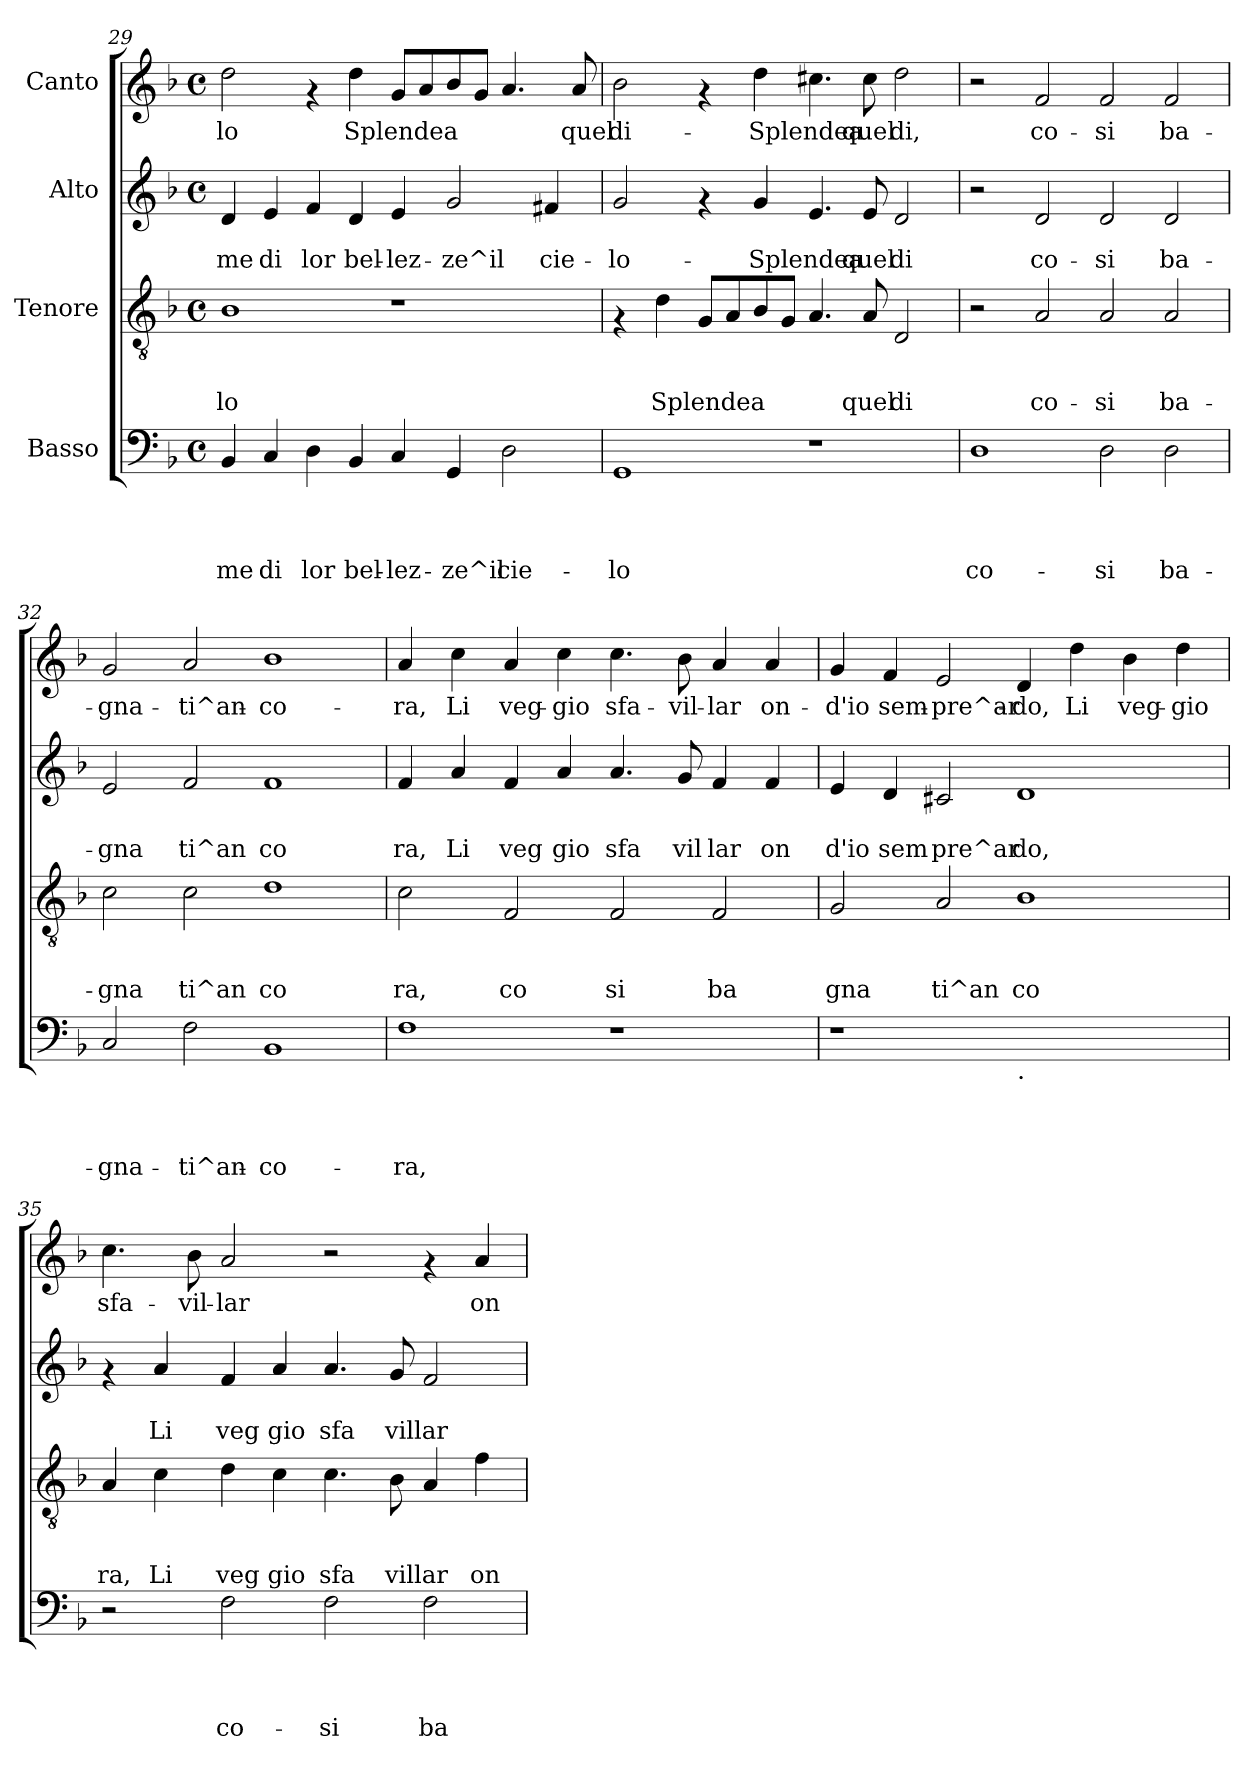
**kern	**text	**text	**text	**text	**kern	**text	**text	**text	**kern	**text	**text	**kern	**text
*part4	*part4	*part4	*part4	*part4	*part3	*part3	*part3	*part3	*part2	*part2	*part2	*part1	*part1
*staff4	*staff4	*staff4	*staff4	*staff4	*staff3	*staff3	*staff3	*staff3	*staff2	*staff2	*staff2	*staff1	*staff1
*I"Basso	*	*	*	*	*I"Tenore	*	*	*	*I"Alto	*	*	*I"Canto	*
*clefF4	*	*	*	*	*clefGv2	*	*	*	*clefG2	*	*	*clefG2	*
*k[b-]	*	*	*	*	*k[b-]	*	*	*	*k[b-]	*	*	*k[b-]	*
*F:	*	*	*	*	*F:	*	*	*	*F:	*	*	*F:	*
*M4/4	*	*	*	*	*M4/4	*	*	*	*M4/4	*	*	*M4/4	*
*met(c)	*	*	*	*	*met(c)	*	*	*	*met(c)	*	*	*met(c)	*
=29	=29	=29	=29	=29	=29	=29	=29	=29	=29	=29	=29	=29	=29
!	!	!	!	!LO:LY:b	!	!	!	!LO:LY:b	!	!	!LO:LY:b	!	!LO:LY:b
4BB-/	.	.	.	-me	1B-	.	.	-lo	4d/	.	-me	2dd\	-lo
!	!	!	!	!LO:LY:b	!	!	!	!	!	!	!LO:LY:b	!	!
4C/	.	.	.	di	.	.	.	.	4e/	.	di	.	.
!	!	!	!	!LO:LY:b	!	!	!	!	!	!	!LO:LY:b	!	!
4D\	.	.	.	lor	.	.	.	.	4f/	.	lor	4rf	.
!	!	!	!	!LO:LY:b	!	!	!	!	!	!	!LO:LY:b	!	!LO:LY:b
4BB-/	.	.	.	bel-	.	.	.	.	4d/	.	bel-	4dd\	Splendea
!	!	!	!	!LO:LY:b	!	!	!	!	!	!	!LO:LY:b	!	!
4C/	.	.	.	-lez-	1r	.	.	.	4e/	.	-lez-	8g/L	.
.	.	.	.	.	.	.	.	.	.	.	.	8a/	.
!	!	!	!	!LO:LY:b	!	!	!	!	!	!	!LO:LY:b	!	!
4GG/	.	.	.	-ze^il	.	.	.	.	2g/	.	-ze^il	8b-/	.
.	.	.	.	.	.	.	.	.	.	.	.	8g/J	.
!	!	!	!	!LO:LY:b	!	!	!	!	!	!	!	!	!
2D\	.	.	.	cie-	.	.	.	.	.	.	.	4.a/	.
!	!	!	!	!	!	!	!	!	!	!	!LO:LY:b	!	!
.	.	.	.	.	.	.	.	.	4f#X/	.	cie-	.	.
!	!	!	!	!	!	!	!	!	!	!	!	!	!LO:LY:b
.	.	.	.	.	.	.	.	.	.	.	.	8a/	quel
=30	=30	=30	=30	=30	=30	=30	=30	=30	=30	=30	=30	=30	=30
!	!	!	!	!LO:LY:b	!	!	!	!	!	!	!LO:LY:b	!	!LO:LY:b
1GG	.	.	.	-lo	4rF	.	.	.	2g/	.	-lo-	2b-\	di-
!	!	!	!	!	!	!	!	!LO:LY:b	!	!	!	!	!
.	.	.	.	.	4d\	.	.	Splendea	.	.	.	.	.
.	.	.	.	.	8G/L	.	.	.	4rf	.	.	4rf	.
.	.	.	.	.	8A/	.	.	.	.	.	.	.	.
!	!	!	!	!	!	!	!	!	!	!	!LO:LY:b	!	!LO:LY:b
.	.	.	.	.	8B-/	.	.	.	4g/	.	-Splendea	4dd\	-Splendea
.	.	.	.	.	8G/J	.	.	.	.	.	.	.	.
1r	.	.	.	.	4.A/	.	.	.	4.e/	.	.	4.cc#X\	.
!	!	!	!	!	!	!	!	!LO:LY:b	!	!	!LO:LY:b	!	!LO:LY:b
.	.	.	.	.	8A/	.	.	quel	8e/	.	quel	8cc#\	quel
!	!	!	!	!	!	!	!	!LO:LY:b	!	!	!LO:LY:b	!	!LO:LY:b
.	.	.	.	.	2D/	.	.	di	2d/	.	di	2dd\	di,
=31	=31	=31	=31	=31	=31	=31	=31	=31	=31	=31	=31	=31	=31
!	!	!	!	!LO:LY:b	!	!	!	!	!	!	!	!	!
1D	.	.	.	co-	2r	.	.	.	2r	.	.	2r	.
!	!	!	!	!	!	!	!	!LO:LY:b	!	!	!LO:LY:b	!	!LO:LY:b
.	.	.	.	.	2A/	.	.	co-	2d/	.	co-	2f/	co-
!	!	!	!	!LO:LY:b	!	!	!	!LO:LY:b	!	!	!LO:LY:b	!	!LO:LY:b
2D\	.	.	.	-si	2A/	.	.	-si	2d/	.	-si	2f/	-si
!	!	!	!	!LO:LY:b	!	!	!	!LO:LY:b	!	!	!LO:LY:b	!	!LO:LY:b
2D\	.	.	.	ba-	2A/	.	.	ba-	2d/	.	ba-	2f/	ba-
!!LO:PB:g=z
=32	=32	=32	=32	=32	=32	=32	=32	=32	=32	=32	=32	=32	=32
!	!	!	!	!LO:LY:b	!	!	!	!LO:LY:b	!	!	!LO:LY:b	!	!LO:LY:b
2C/	.	.	.	-gna-	2c\	.	.	-gna	2e/	.	-gna	2g/	-gna-
!	!	!	!	!LO:LY:b	!	!	!	!LO:LY:b	!	!	!LO:LY:b	!	!LO:LY:b
2F\	.	.	.	-ti^an-	2c\	.	.	ti^an	2f/	.	ti^an	2a/	-ti^an-
!	!	!	!	!LO:LY:b	!	!	!	!LO:LY:b	!	!	!LO:LY:b	!	!LO:LY:b
1BB-	.	.	.	-co-	1d	.	.	co	1f	.	co	1b-	-co-
=33	=33	=33	=33	=33	=33	=33	=33	=33	=33	=33	=33	=33	=33
!	!	!	!	!LO:LY:b	!	!	!	!LO:LY:b	!	!	!LO:LY:b	!	!LO:LY:b
1F	.	.	.	-ra,	2c\	.	.	ra,	4f/	.	ra,	4a/	-ra,
!	!	!	!	!	!	!	!	!	!	!	!LO:LY:b	!	!LO:LY:b
.	.	.	.	.	.	.	.	.	4a/	.	Li	4cc\	Li
!	!	!	!	!	!	!	!	!LO:LY:b	!	!	!LO:LY:b	!	!LO:LY:b
.	.	.	.	.	2F/	.	.	co	4f/	.	veg	4a/	veg-
!	!	!	!	!	!	!	!	!	!	!	!LO:LY:b	!	!LO:LY:b
.	.	.	.	.	.	.	.	.	4a/	.	gio	4cc\	-gio
!	!	!	!	!	!	!	!	!LO:LY:b	!	!	!LO:LY:b	!	!LO:LY:b
1r	.	.	.	.	2F/	.	.	si	4.a/	.	sfa	4.cc\	sfa-
!	!	!	!	!	!	!	!	!	!	!	!LO:LY:b	!	!LO:LY:b
.	.	.	.	.	.	.	.	.	8g/	.	vil	8b-\	-vil-
!	!	!	!	!	!	!	!	!LO:LY:b	!	!	!LO:LY:b	!	!LO:LY:b
.	.	.	.	.	2F/	.	.	ba	4f/	.	lar	4a/	-lar
!	!	!	!	!	!	!	!	!	!	!	!LO:LY:b	!	!LO:LY:b
.	.	.	.	.	.	.	.	.	4f/	.	on	4a/	on-
=34	=34	=34	=34	=34	=34	=34	=34	=34	=34	=34	=34	=34	=34
!	!	!	!	!	!	!	!	!LO:LY:b	!	!	!LO:LY:b	!	!LO:LY:b
1r	.	.	.	.	2G/	.	.	gna	4e/	.	d'io	4g/	-d'io
!	!	!	!	!	!	!	!	!	!	!	!LO:LY:b	!	!LO:LY:b
.	.	.	.	.	.	.	.	.	4d/	.	sem	4f/	sem-
!	!	!	!	!	!	!	!	!LO:LY:b	!	!	!LO:LY:b	!	!LO:LY:b
.	.	.	.	.	2A/	.	.	ti^an	2c#X/	.	pre^ar	2e/	-pre^ar-
!LO:TX:b:t=.	!	!	!	!	!	!	!	!	!	!	!	!	!
!	!	!	!	!	!	!	!	!LO:LY:b	!	!	!LO:LY:b	!	!LO:LY:b
1ryy	.	.	.	.	1B-	.	.	co	1d	.	do,	4d/	-do,
!	!	!	!	!	!	!	!	!	!	!	!	!	!LO:LY:b
.	.	.	.	.	.	.	.	.	.	.	.	4dd\	Li
!	!	!	!	!	!	!	!	!	!	!	!	!	!LO:LY:b
.	.	.	.	.	.	.	.	.	.	.	.	4b-\	veg-
!	!	!	!	!	!	!	!	!	!	!	!	!	!LO:LY:b
.	.	.	.	.	.	.	.	.	.	.	.	4dd\	-gio
=35	=35	=35	=35	=35	=35	=35	=35	=35	=35	=35	=35	=35	=35
!	!	!	!	!	!	!	!	!LO:LY:b	!	!	!	!	!LO:LY:b
2r	.	.	.	.	4A/	.	.	ra,	4rf	.	.	4.cc\	sfa-
!	!	!	!	!	!	!	!	!LO:LY:b	!	!	!LO:LY:b	!	!
.	.	.	.	.	4c\	.	.	Li	4a/	.	Li	.	.
!	!	!	!	!	!	!	!	!	!	!	!	!	!LO:LY:b
.	.	.	.	.	.	.	.	.	.	.	.	8b-\	-vil-
!	!	!	!	!LO:LY:b	!	!	!	!LO:LY:b	!	!	!LO:LY:b	!	!LO:LY:b
2F\	.	.	.	co-	4d\	.	.	veg	4f/	.	veg	2a/	-lar
!	!	!	!	!	!	!	!	!LO:LY:b	!	!	!LO:LY:b	!	!
.	.	.	.	.	4c\	.	.	gio	4a/	.	gio	.	.
!	!	!	!	!LO:LY:b	!	!	!	!LO:LY:b	!	!	!LO:LY:b	!	!
2F\	.	.	.	-si	4.c\	.	.	sfa	4.a/	.	sfa	2r	.
!	!	!	!	!	!	!	!	!LO:LY:b	!	!	!LO:LY:b	!	!
.	.	.	.	.	8B-\	.	.	villar	8g/	.	villar	.	.
!	!	!	!	!LO:LY:b	!	!	!	!	!	!	!	!	!
2F\	.	.	.	ba-	4A/	.	.	.	2f/	.	.	4rf	.
!	!	!	!	!	!	!	!	!LO:LY:b	!	!	!	!	!LO:LY:b
.	.	.	.	.	4f\	.	.	on	.	.	.	4a/	on-
=	=	=	=	=	=	=	=	=	=	=	=	=	=
*-	*-	*-	*-	*-	*-	*-	*-	*-	*-	*-	*-	*-	*-
